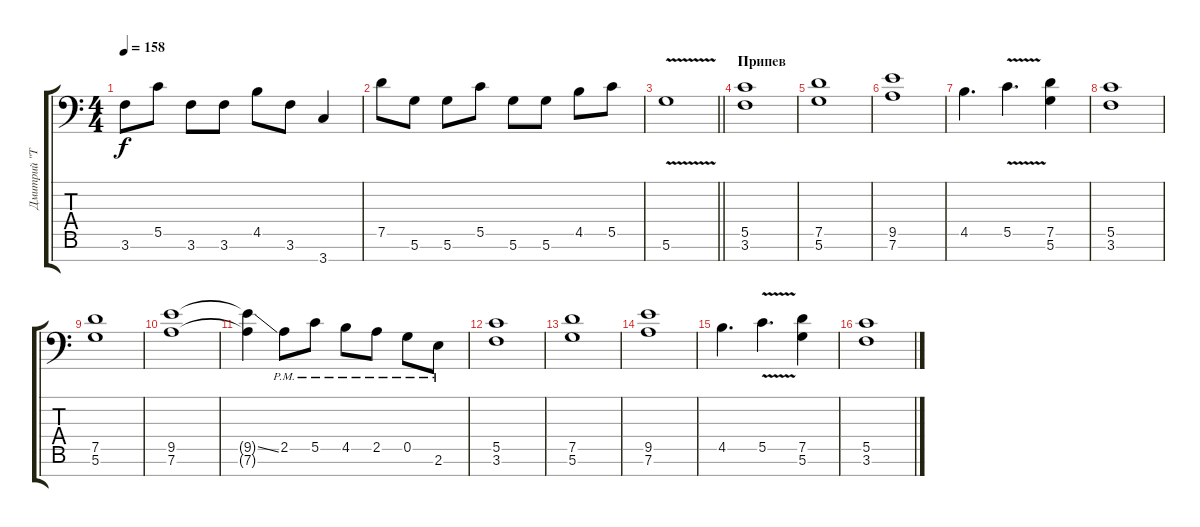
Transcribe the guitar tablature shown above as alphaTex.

\track ("Дмитрий \"Terris\" Процко" "Дмитрий \"T") {instrument acousticguitarsteel}
\staff {score tabs}
\tuning (D4 A3 F3 C3 G2 D2 A1) {hide}
\ts (4 4)
\tempo 158
\clef f4
\ks c
3.6.8{dy f} 5.5.8 3.6.8 3.6.8 4.5.8 3.6.8 3.7.4{instrument guitarharmonics} |
7.5.8{instrument overdrivenguitar} 5.6.8 5.6.8 5.5.8 5.6.8 5.6.8 4.5.8 5.5.8 |
\barLineRight lightlight
5.6{v}.1 |
\section ("" "Припев")
(5.5 3.6).1{instrument overdrivenguitar} |
(7.5 5.6).1 |
(9.5 7.6).1 |
4.5.4{d} 5.5{v}.4{d instrument guitarharmonics} (7.5 5.6).4{instrument overdrivenguitar} |
(5.5 3.6).1{instrument overdrivenguitar} |
(7.5 5.6).1 |
(9.5 7.6).1 |
(9.5{ss t} 7.6{t}).4 2.5{pm}.8 5.5{pm}.8 4.5{pm}.8 2.5{pm}.8 0.5{pm}.8 2.6{pm}.8 |
(5.5 3.6).1 |
(7.5 5.6).1 |
(9.5 7.6).1 |
4.5.4{d} 5.5{v}.4{d instrument guitarharmonics} (7.5 5.6).4{instrument overdrivenguitar} |
(5.5 3.6).1{instrument overdrivenguitar}
